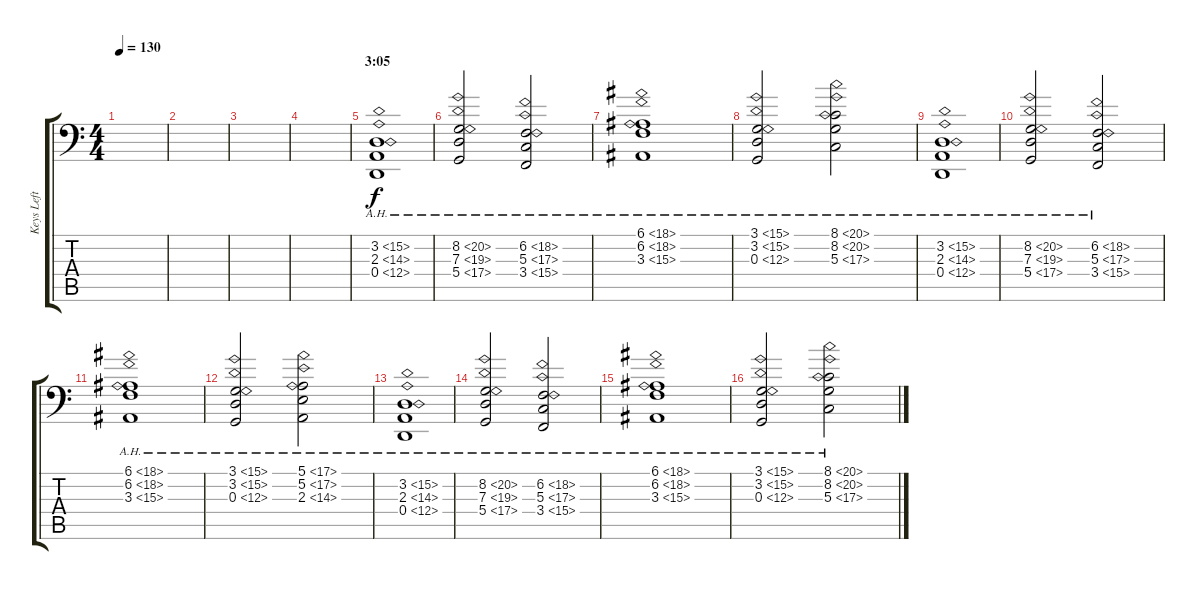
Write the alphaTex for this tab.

\track ("Keys Left" "Keys Left") {instrument lead1square}
\staff {score tabs}
\tuning (E3 B2 G2 D2 A1 D1) {hide}
\ts (4 4)
\tempo 130
\clef f4
\ks c
|
|
|
|
\section ("" "3:05")
(3.2{ah 12} 2.3{ah 12} 0.4{ah 12}).1{instrument stringensemble1} |
(8.2{ah 12} 7.3{ah 12} 5.4{ah 12}).2{instrument stringensemble1} (6.2{ah 12} 5.3{ah 12} 3.4{ah 12}).2 |
(6.1{ah 12} 6.2{ah 12} 3.3{ah 12}).1{instrument stringensemble1} |
(3.1{ah 12} 3.2{ah 12} 0.3{ah 12}).2{instrument stringensemble1} (8.1{ah 12} 8.2{ah 12} 5.3{ah 12}).2 |
(3.2{ah 12} 2.3{ah 12} 0.4{ah 12}).1{instrument stringensemble1} |
(8.2{ah 12} 7.3{ah 12} 5.4{ah 12}).2{instrument stringensemble1} (6.2{ah 12} 5.3{ah 12} 3.4{ah 12}).2 |
(6.1{ah 12} 6.2{ah 12} 3.3{ah 12}).1{instrument stringensemble1} |
(3.1{ah 12} 3.2{ah 12} 0.3{ah 12}).2{instrument stringensemble1} (5.1{ah 12} 5.2{ah 12} 2.3{ah 12}).2 |
(3.2{ah 12} 2.3{ah 12} 0.4{ah 12}).1{instrument stringensemble1} |
(8.2{ah 12} 7.3{ah 12} 5.4{ah 12}).2{instrument stringensemble1} (6.2{ah 12} 5.3{ah 12} 3.4{ah 12}).2 |
(6.1{ah 12} 6.2{ah 12} 3.3{ah 12}).1{instrument stringensemble1} |
(3.1{ah 12} 3.2{ah 12} 0.3{ah 12}).2{instrument stringensemble1} (8.1{ah 12} 8.2{ah 12} 5.3{ah 12}).2
